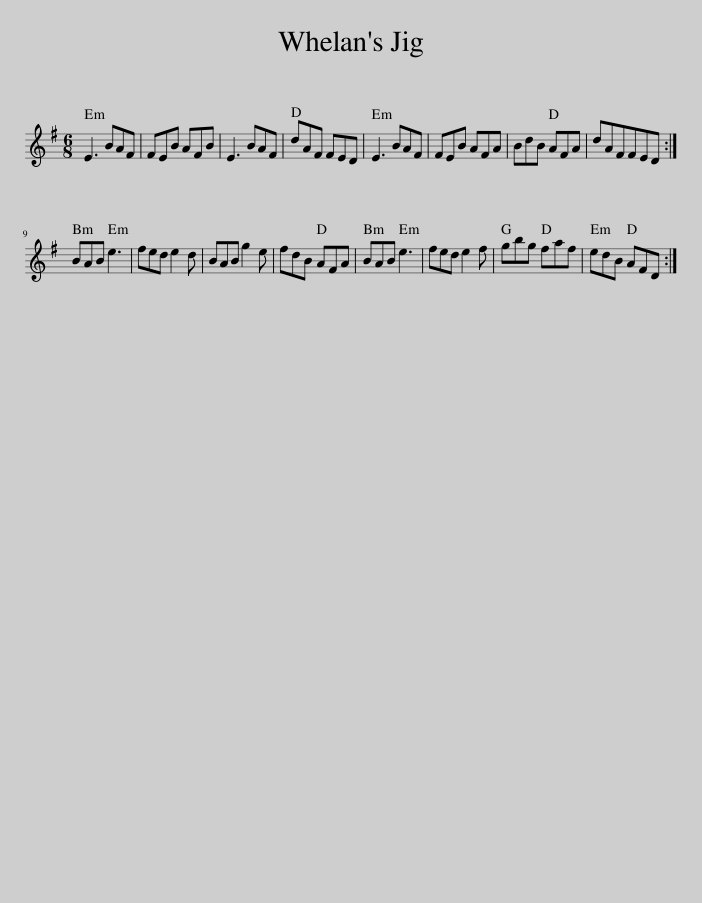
X:1
L:1/8
M:6/8
I:linebreak $
K:Emin
V:1 treble
V:1
 E3 BAF | FEB AFB | E3 BAF | dAF FED | E3 BAF | %5
 FEB AFA | BdB AFA | dAFFED :|$ BAB e3 | fed e2 d | %10
 BAB g2 e | fdB AFA | BAB e3 | fed e2 f | gbg faf | %15
 edB AFD :| %16
